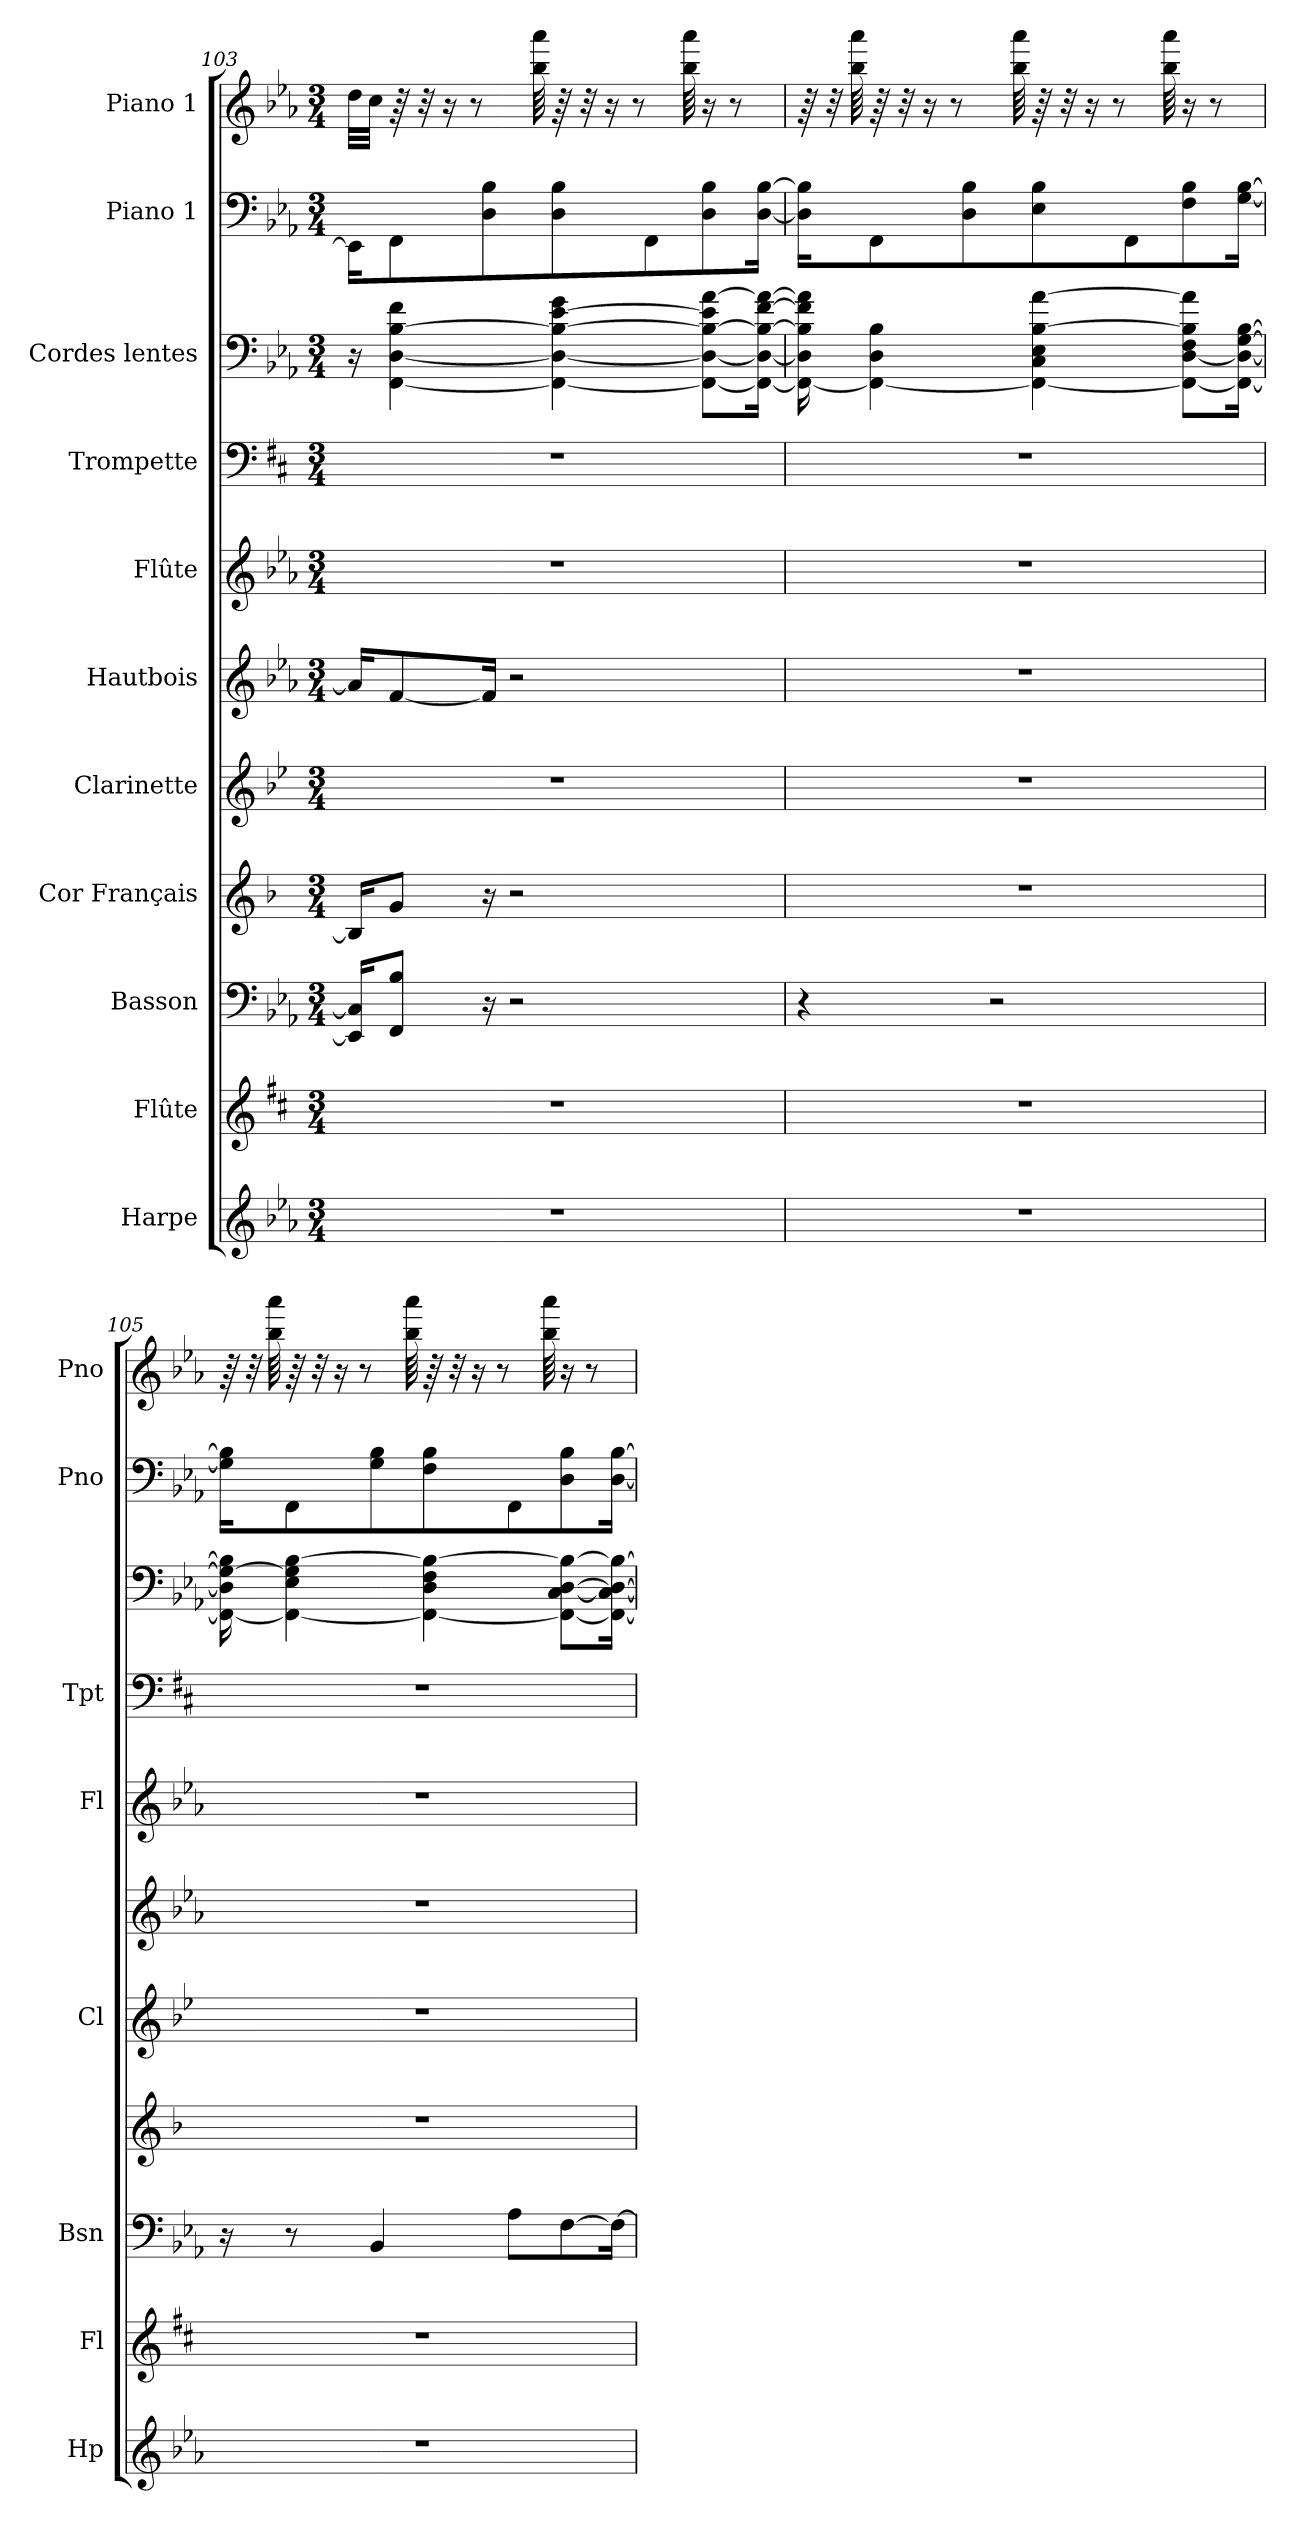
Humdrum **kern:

**kern	**kern	**kern	**kern	**kern	**kern	**kern	**kern	**kern	**kern	**kern
*part11	*part10	*part9	*part8	*part7	*part6	*part5	*part4	*part3	*part2	*part1
*staff11	*staff10	*staff9	*staff8	*staff7	*staff6	*staff5	*staff4	*staff3	*staff2	*staff1
*I"Harpe	*I"Flûte	*I"Basson	*I"Cor Français	*I"Clarinette	*I"Hautbois	*I"Flûte	*I"Trompette	*I"Cordes lentes	*I"Piano 1	*I"Piano 1
*I'Hp	*I'Fl	*I'Bsn	*	*I'Cl	*	*I'Fl	*I'Tpt	*	*I'Pno	*I'Pno
!!LO:PB:g=z
*clefG2	*clefG2	*clefF4	*clefG2	*clefG2	*clefG2	*clefG2	*clefF4	*clefF4	*clefF4	*clefG2
*	*	*	*ITrd4c7	*ITrd1c2	*	*	*ITrd1c2	*	*	*
*k[b-e-a-]	*k[f#c#]	*k[b-e-a-]	*k[b-e-]	*k[b-e-a-d-]	*k[b-e-a-]	*k[b-e-a-]	*k[]	*k[b-e-a-]	*k[b-e-a-]	*k[b-e-a-]
*E-:	*D:	*E-:	*B-:	*A-:	*E-:	*E-:	*C:	*E-:	*E-:	*E-:
*M3/4	*M3/4	*M3/4	*M3/4	*M3/4	*M3/4	*M3/4	*M3/4	*M3/4	*M3/4	*M3/4
=103	=103	=103	=103	=103	=103	=103	=103	=103	=103	=103
2.r	2.r	16EE-/] 16C/]KL	16E-/KL]	2.r	16a-/KL]	2.r	2.r	16r	16EE-\KL]	32dd\LLL
.	.	.	.	.	.	.	.	.	.	32cc\JJJ
.	.	8FF/ 8B-/J	8c/J	.	[8f/	.	.	[4FF\ [4D\ [4B-\ 4f\	8FF\	64r
.	.	.	.	.	.	.	.	.	.	32r
.	.	.	.	.	.	.	.	.	.	16r
.	.	.	.	.	.	.	.	.	.	8r
.	.	16r	16r	.	16f/Jk]	.	.	.	8D\ 8B-\	.
.	.	2r	2r	.	2r	.	.	.	.	.
.	.	.	.	.	.	.	.	.	.	64bb-\ 64aaa-\
.	.	.	.	.	.	.	.	4FF\_ 4D\_ 4B-\_ [4e-\ 4g\	8D\ 8B-\	64r
.	.	.	.	.	.	.	.	.	.	32r
.	.	.	.	.	.	.	.	.	.	16r
.	.	.	.	.	.	.	.	.	.	8r
.	.	.	.	.	.	.	.	.	8FF\	.
.	.	.	.	.	.	.	.	.	.	64bb-\ 64aaa-\
.	.	.	.	.	.	.	.	8FF\_ 8D\_ 8B-\_ 8e-\] [8a-\L	8D\ 8B-\	16r
.	.	.	.	.	.	.	.	.	.	8r
.	.	.	.	.	.	.	.	16FF\_ 16D\_ 16B-\_ [16f\ 16a-\_Jk	[16D\ [16B-\Jk	.
=104	=104	=104	=104	=104	=104	=104	=104	=104	=104	=104
2.r	2.r	4r	2.r	2.r	2.r	2.r	2.r	16FF\_ 16D\] 16B-\] 16f\] 16a-\]	16D\] 16B-\]KL	64r
.	.	.	.	.	.	.	.	.	.	32r
.	.	.	.	.	.	.	.	.	.	64bb-\ 64aaa-\
.	.	.	.	.	.	.	.	4FF\_ 4D\ 4B-\	8FF\	64r
.	.	.	.	.	.	.	.	.	.	32r
.	.	.	.	.	.	.	.	.	.	16r
.	.	.	.	.	.	.	.	.	.	8r
.	.	.	.	.	.	.	.	.	8D\ 8B-\	.
.	.	2r	.	.	.	.	.	.	.	.
.	.	.	.	.	.	.	.	.	.	64bb-\ 64aaa-\
.	.	.	.	.	.	.	.	4FF\_ 4C\ 4E-\ [4B-\ [4a-\	8E-\ 8B-\	64r
.	.	.	.	.	.	.	.	.	.	32r
.	.	.	.	.	.	.	.	.	.	16r
.	.	.	.	.	.	.	.	.	.	8r
.	.	.	.	.	.	.	.	.	8FF\	.
.	.	.	.	.	.	.	.	.	.	64bb-\ 64aaa-\
.	.	.	.	.	.	.	.	8FF\_ [8D\ 8F\ 8B-\] 8a-\]L	8F\ 8B-\	16r
.	.	.	.	.	.	.	.	.	.	8r
.	.	.	.	.	.	.	.	16FF\_ 16D\_ [16G\ [16B-\Jk	[16G\ [16B-\Jk	.
!!LO:PB:g=z
=105	=105	=105	=105	=105	=105	=105	=105	=105	=105	=105
2.r	2.r	16r	2.r	2.r	2.r	2.r	2.r	16FF\_ 16D\] 16G\_ 16B-\]	16G\] 16B-\]KL	64r
.	.	.	.	.	.	.	.	.	.	32r
.	.	.	.	.	.	.	.	.	.	64bb-\ 64aaa-\
.	.	8r	.	.	.	.	.	4FF\_ 4E-\ 4G\] [4B-\	8FF\	64r
.	.	.	.	.	.	.	.	.	.	32r
.	.	.	.	.	.	.	.	.	.	16r
.	.	.	.	.	.	.	.	.	.	8r
.	.	4BB-/	.	.	.	.	.	.	8G\ 8B-\	.
.	.	.	.	.	.	.	.	.	.	64bb-\ 64aaa-\
.	.	.	.	.	.	.	.	4FF\_ 4D\ 4F\ 4B-\_	8F\ 8B-\	64r
.	.	.	.	.	.	.	.	.	.	32r
.	.	.	.	.	.	.	.	.	.	16r
.	.	.	.	.	.	.	.	.	.	8r
.	.	8A-\L	.	.	.	.	.	.	8FF\	.
.	.	.	.	.	.	.	.	.	.	64bb-\ 64aaa-\
.	.	[8F\	.	.	.	.	.	8FF\_ [8C\ [8D\ 8B-\_L	8D\ 8B-\	16r
.	.	.	.	.	.	.	.	.	.	8r
.	.	16F\Jk_	.	.	.	.	.	16FF\_ 16C\_ 16D\_ 16B-\_Jk	[16D\ [16B-\Jk	.
=	=	=	=	=	=	=	=	=	=	=
*-	*-	*-	*-	*-	*-	*-	*-	*-	*-	*-
